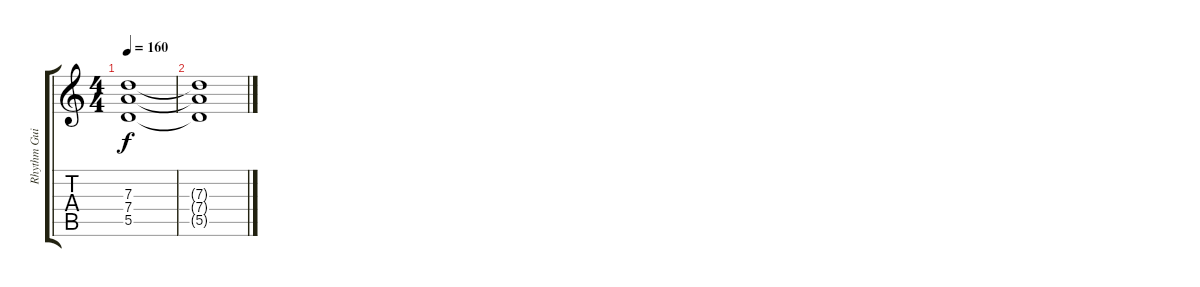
\track ("Rhythm Guitar" "Rhythm Gui") {instrument overdrivenguitar}
\staff {score tabs}
\tuning (E4 B3 G3 D3 A2 E2) {hide}
\ts (4 4)
\tempo 160
\clef g2
\ks c
(7.3{t} 7.4{t} 5.5{t}).1{dy f} |
(7.3{t} 7.4{t} 5.5{t}).1
